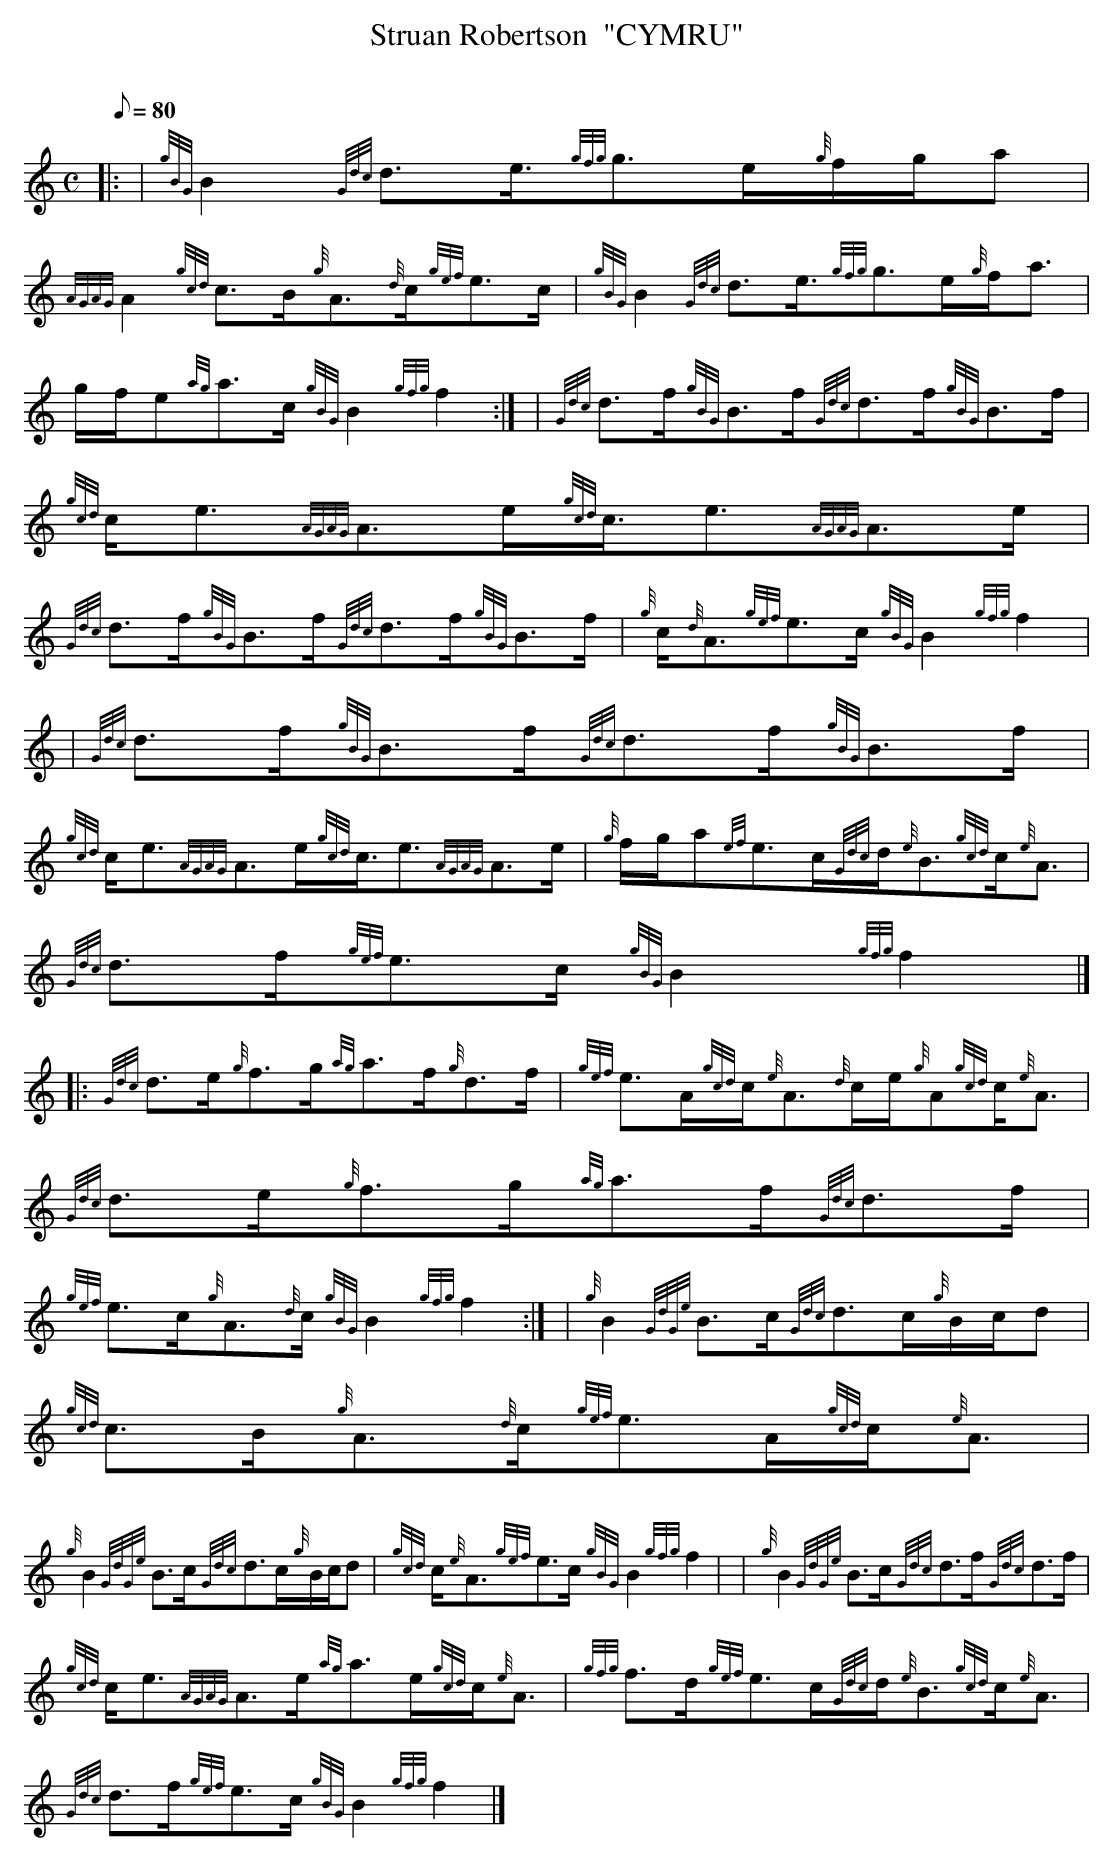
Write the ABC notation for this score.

X:1
T:Struan Robertson  "CYMRU"
M:C
L:1/8
Q:80
C:
K:HP
|: | {gBG}B2{Gdc}d3/2e3/4{gfg}g3/2e/2{g}f/2g/2a | \
{AGAG}A2{gcd}c3/2B/2{g}A3/2{d}c/2{gef}e3/2c/2 | \
{gBG}B2{Gdc}d3/2e3/4{gfg}g3/2e/2{g}f/2a3/2 |
g/2f/2e{ag}a3/2c/2{gBG}B2{gfg}f2 :| | \
{Gdc}d3/2f/2{gBG}B3/2f/2{Gdc}d3/2f/2{gBG}B3/2f/2 | \
{gcd}c/2e3/2{AGAG}A3/2e/2{gcd}c3/4e3/2{AGAG}A3/2e/2 |
{Gdc}d3/2f/2{gBG}B3/2f/2{Gdc}d3/2f/2{gBG}B3/2f/2 | \
{g}c/2{d}A3/2{gef}e3/2c/2{gBG}B2{gfg}f2 | | \
{Gdc}d3/2f/2{gBG}B3/2f/2{Gdc}d3/2f/2{gBG}B3/2f/2 |
{gcd}c/2e3/2{AGAG}A3/2e/2{gcd}c3/4e3/2{AGAG}A3/2e/2 | \
{g}f/2g/2a{ef}e3/2c/2{Gdc}d/2{e}B3/2{gcd}c/2{e}A3/2 | \
{Gdc}d3/2f/2{gef}e3/2c/2{gBG}B2{gfg}f2|] |:
{Gdc}d3/2e/2{g}f3/2g/2{ag}a3/2f/2{g}d3/2f/2 | \
{gef}e3/2A/2{gcd}c/2{e}A3/2{d}c/2e/2{g}A{gcd}c/2{e}A3/2 | \
{Gdc}d3/2e/2{g}f3/2g/2{ag}a3/2f/2{Gdc}d3/2f/2 |
{gef}e3/2c/2{g}A3/2{d}c/2{gBG}B2{gfg}f2 :| | \
{g}B2{GdGe}B3/2c/2{Gdc}d3/2c/2{g}B/2c/2d | \
{gcd}c3/2B/2{g}A3/2{d}c/2{gef}e3/2A/2{gcd}c/2{e}A3/2 |
{g}B2{GdGe}B3/2c/2{Gdc}d3/2c/2{g}B/2c/2d | \
{gcd}c/2{e}A3/2{gef}e3/2c/2{gBG}B2{gfg}f2 | | \
{g}B2{GdGe}B3/2c/2{Gdc}d3/2f/2{Gdc}d3/2f/2 |
{gcd}c/2e3/2{AGAG}A3/2e/2{ag}a3/2e/2{gcd}c/2{e}A3/2 | \
{gfg}f3/2d/2{gef}e3/2c/2{Gdc}d/2{e}B3/2{gcd}c/2{e}A3/2 | \
{Gdc}d3/2f/2{gef}e3/2c/2{gBG}B2{gfg}f2|]
